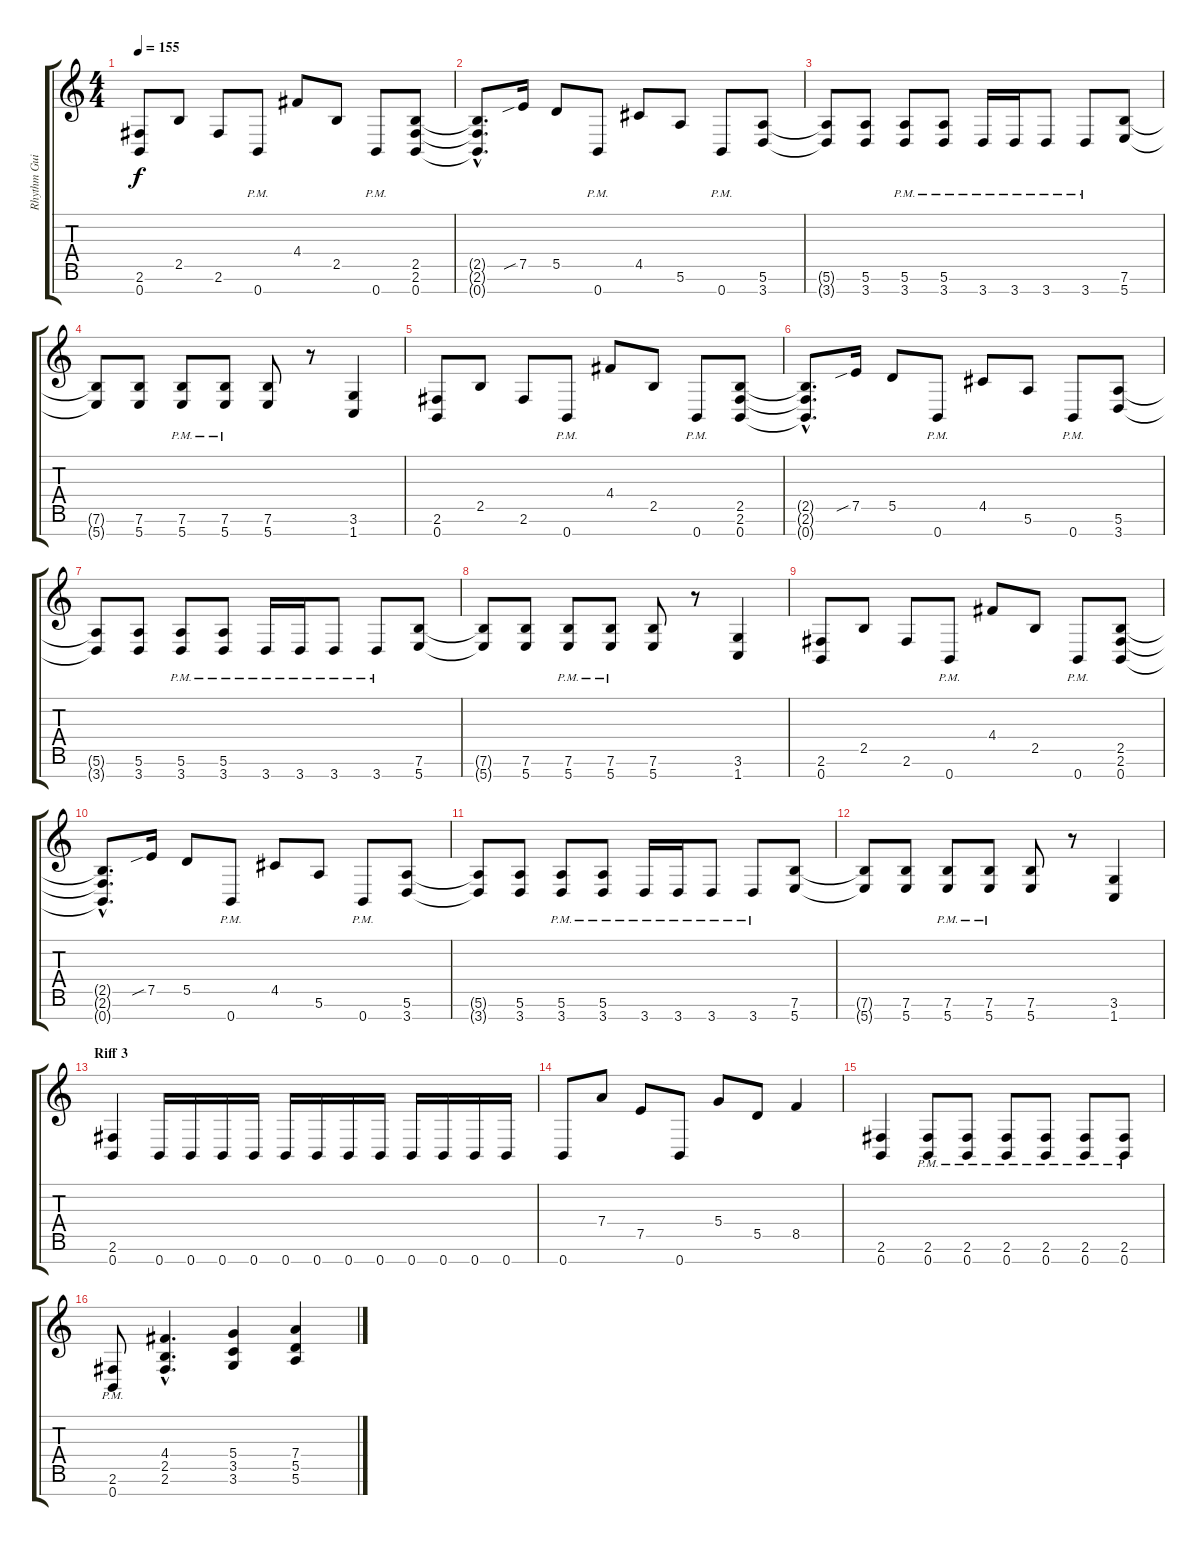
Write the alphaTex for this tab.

\track ("Rhythm Guitar R" "Rhythm Gui") {instrument distortionguitar}
\staff {score tabs}
\tuning (E4 B3 G3 D3 A2 E2 B1) {hide}
\ts (4 4)
\tempo 155
\clef g2
\ks c
(2.6 0.7).8{dy f} 2.5.8 2.6.8 0.7{pm}.8 4.4.8 2.5.8 0.7{pm}.8 (2.5 2.6 0.7).8 |
(2.5{hac t} 2.6{hac t} 0.7{hac t}).8{d} 7.5{sib}.16 5.5.8 0.7{pm}.8 4.5.8 5.6.8 0.7{pm}.8 (5.6 3.7).8 |
(5.6{t} 3.7{t}).8 (5.6 3.7).8 (5.6{pm} 3.7{pm}).8 (5.6{pm} 3.7{pm}).8 3.7{pm}.16 3.7{pm}.16 3.7{pm}.8 3.7{pm}.8 (7.6 5.7).8 |
(7.6{t} 5.7{t}).8 (7.6 5.7).8 (7.6{pm} 5.7{pm}).8 (7.6{pm} 5.7{pm}).8 (7.6 5.7).8 r.8 (3.6 1.7).4 |
(2.6 0.7).8 2.5.8 2.6.8 0.7{pm}.8 4.4.8 2.5.8 0.7{pm}.8 (2.5 2.6 0.7).8 |
(2.5{hac t} 2.6{hac t} 0.7{hac t}).8{d} 7.5{sib}.16 5.5.8 0.7{pm}.8 4.5.8 5.6.8 0.7{pm}.8 (5.6 3.7).8 |
(5.6{t} 3.7{t}).8 (5.6 3.7).8 (5.6{pm} 3.7{pm}).8 (5.6{pm} 3.7{pm}).8 3.7{pm}.16 3.7{pm}.16 3.7{pm}.8 3.7{pm}.8 (7.6 5.7).8 |
(7.6{t} 5.7{t}).8 (7.6 5.7).8 (7.6{pm} 5.7{pm}).8 (7.6{pm} 5.7{pm}).8 (7.6 5.7).8 r.8 (3.6 1.7).4 |
(2.6 0.7).8 2.5.8 2.6.8 0.7{pm}.8 4.4.8 2.5.8 0.7{pm}.8 (2.5 2.6 0.7).8 |
(2.5{hac t} 2.6{hac t} 0.7{hac t}).8{d} 7.5{sib}.16 5.5.8 0.7{pm}.8 4.5.8 5.6.8 0.7{pm}.8 (5.6 3.7).8 |
(5.6{t} 3.7{t}).8 (5.6 3.7).8 (5.6{pm} 3.7{pm}).8 (5.6{pm} 3.7{pm}).8 3.7{pm}.16 3.7{pm}.16 3.7{pm}.8 3.7{pm}.8 (7.6 5.7).8 |
(7.6{t} 5.7{t}).8 (7.6 5.7).8 (7.6{pm} 5.7{pm}).8 (7.6{pm} 5.7{pm}).8 (7.6 5.7).8 r.8 (3.6 1.7).4 |
\section ("" "Riff 3")
(2.6 0.7).4 0.7.16 0.7.16 0.7.16 0.7.16 0.7.16 0.7.16 0.7.16 0.7.16 0.7.16 0.7.16 0.7.16 0.7.16 |
0.7.8 7.4.8 7.5.8 0.7.8 5.4.8 5.5.8 8.5.4 |
(2.6 0.7).4 (2.6{pm} 0.7{pm}).8 (2.6{pm} 0.7{pm}).8 (2.6{pm} 0.7{pm}).8 (2.6{pm} 0.7{pm}).8 (2.6{pm} 0.7{pm}).8 (2.6{pm} 0.7{pm}).8 |
(2.6{pm} 0.7{pm}).8 (4.4{hac} 2.5{hac} 2.6{hac}).4{d} (5.4 3.5 3.6).4 (7.4 5.5 5.6).4
